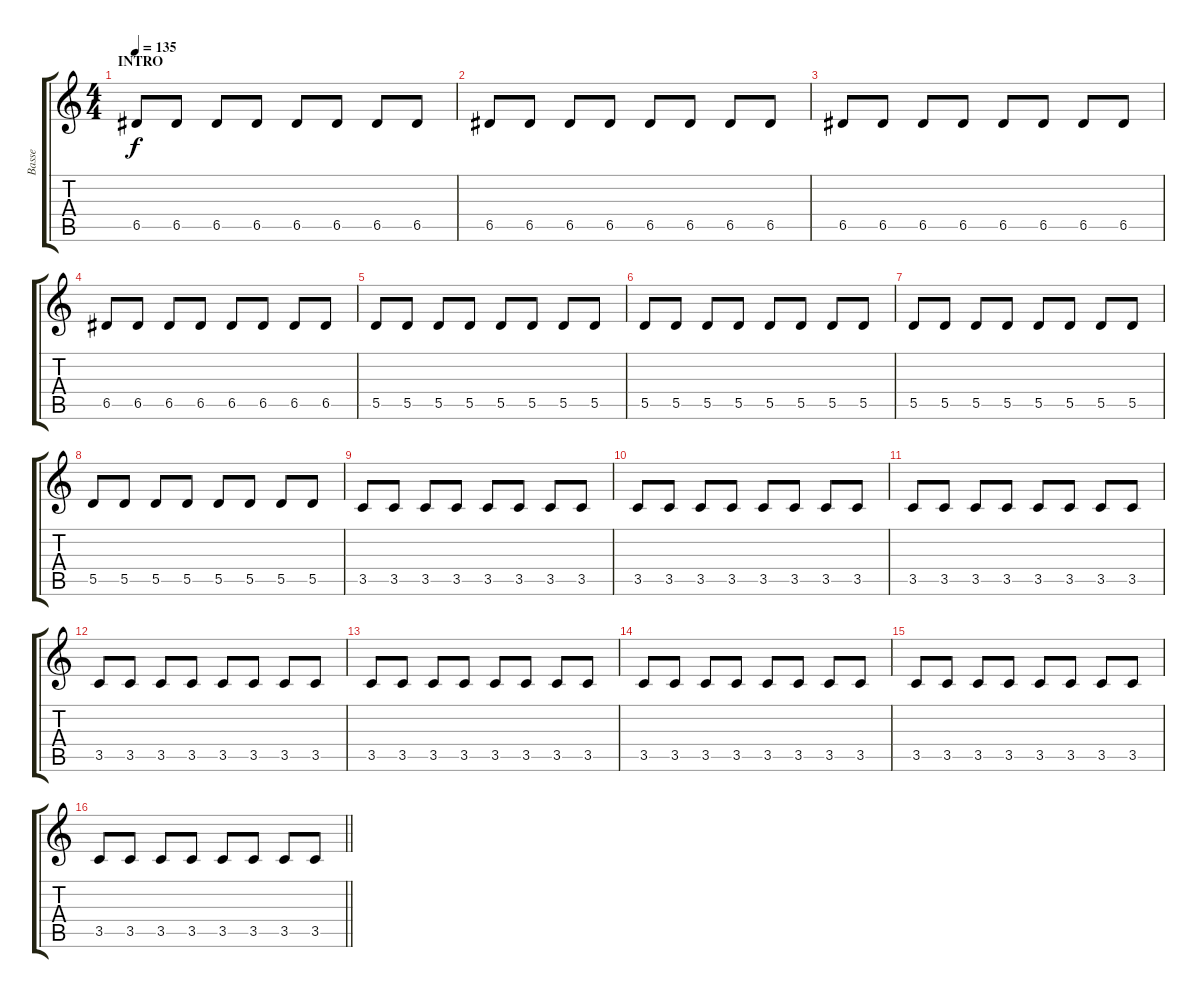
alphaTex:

\track ("Basse" "Basse") {instrument electricbasspick}
\staff {score tabs}
\tuning (E4 B3 G3 D3 A2 E2) {hide}
\ts (4 4)
\section ("" "INTRO")
\tempo 135
\clef g2
\ks c
6.5.8{dy f instrument electricbasspick} 6.5.8 6.5.8 6.5.8 6.5.8 6.5.8 6.5.8 6.5.8 |
6.5.8 6.5.8 6.5.8 6.5.8 6.5.8 6.5.8 6.5.8 6.5.8 |
6.5.8 6.5.8 6.5.8 6.5.8 6.5.8 6.5.8 6.5.8 6.5.8 |
6.5.8 6.5.8 6.5.8 6.5.8 6.5.8 6.5.8 6.5.8 6.5.8 |
5.5.8 5.5.8 5.5.8 5.5.8 5.5.8 5.5.8 5.5.8 5.5.8 |
5.5.8 5.5.8 5.5.8 5.5.8 5.5.8 5.5.8 5.5.8 5.5.8 |
5.5.8 5.5.8 5.5.8 5.5.8 5.5.8 5.5.8 5.5.8 5.5.8 |
5.5.8 5.5.8 5.5.8 5.5.8 5.5.8 5.5.8 5.5.8 5.5.8 |
3.5.8 3.5.8 3.5.8 3.5.8 3.5.8 3.5.8 3.5.8 3.5.8 |
3.5.8 3.5.8 3.5.8 3.5.8 3.5.8 3.5.8 3.5.8 3.5.8 |
3.5.8 3.5.8 3.5.8 3.5.8 3.5.8 3.5.8 3.5.8 3.5.8 |
3.5.8 3.5.8 3.5.8 3.5.8 3.5.8 3.5.8 3.5.8 3.5.8 |
3.5.8 3.5.8 3.5.8 3.5.8 3.5.8 3.5.8 3.5.8 3.5.8 |
3.5.8 3.5.8 3.5.8 3.5.8 3.5.8 3.5.8 3.5.8 3.5.8 |
3.5.8 3.5.8 3.5.8 3.5.8 3.5.8 3.5.8 3.5.8 3.5.8 |
\barLineRight lightlight
3.5.8 3.5.8 3.5.8 3.5.8 3.5.8 3.5.8 3.5.8 3.5.8
